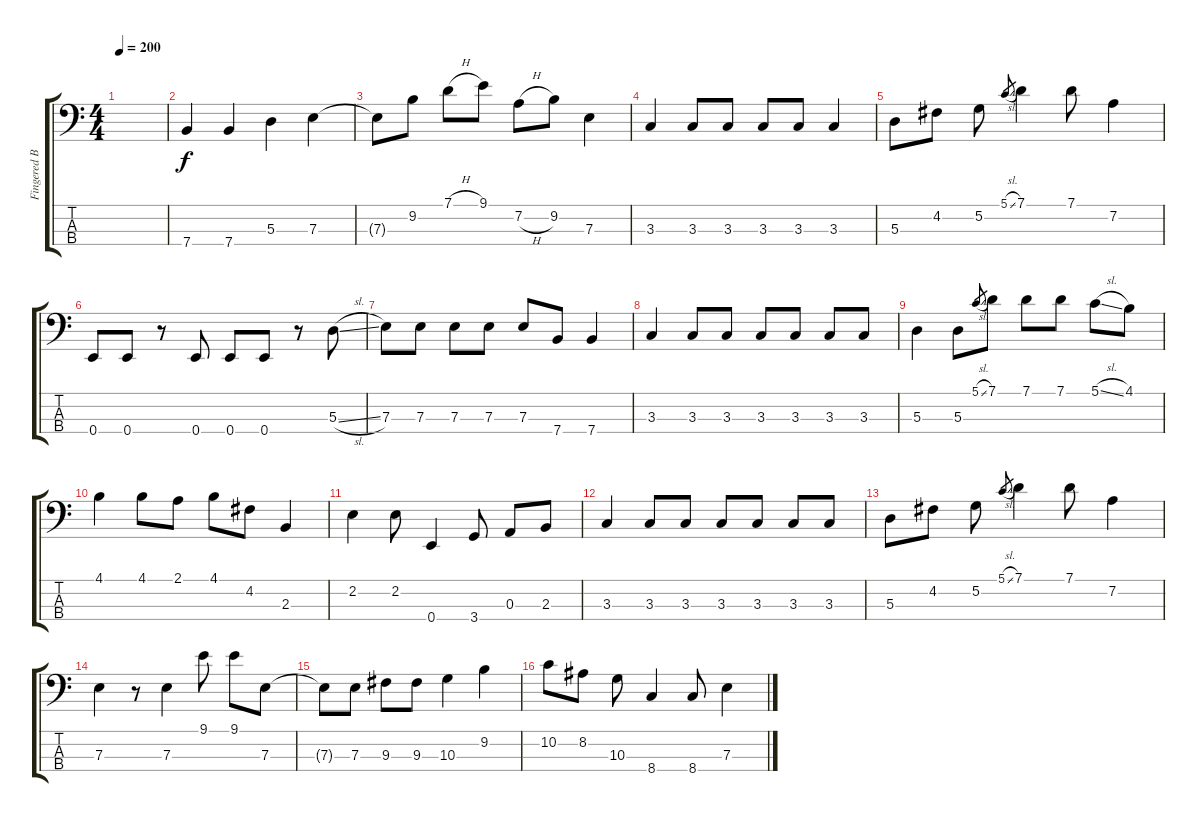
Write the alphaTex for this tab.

\track ("Fingered Bass" "Fingered B") {instrument electricbassfinger}
\staff {score tabs}
\tuning (G2 D2 A1 E1) {hide}
\ts (4 4)
\tempo 200
\clef f4
\ks c
|
7.4.4 7.4.4 5.3.4 7.3.4 |
7.3{t}.8 9.2.8 7.1{h}.8 9.1.8 7.2{h}.8 9.2.8 7.3.4 |
3.3.4 3.3.8 3.3.8 3.3.8 3.3.8 3.3.4 |
5.3.8 4.2.8 5.2.8 5.1{sl}.8{gr} 7.1.4 7.1.8 7.2.4 |
0.4.8 0.4.8 r.8 0.4.8 0.4.8 0.4.8 r.8 5.3{sl}.8 |
7.3.8 7.3.8 7.3.8 7.3.8 7.3.8 7.4.8 7.4.4 |
3.3.4 3.3.8 3.3.8 3.3.8 3.3.8 3.3.8 3.3.8 |
5.3.4 5.3.8 5.1{sl}.8{gr} 7.1.8 7.1.8 7.1.8 5.1{sl}.8 4.1.8 |
4.1.4 4.1.8 2.1.8 4.1.8 4.2.8 2.3.4 |
2.2.4 2.2.8 0.4.4 3.4.8 0.3.8 2.3.8 |
3.3.4 3.3.8 3.3.8 3.3.8 3.3.8 3.3.8 3.3.8 |
5.3.8 4.2.8 5.2.8 5.1{sl}.8{gr} 7.1.4 7.1.8 7.2.4 |
7.3.4 r.8 7.3.4 9.1.8 9.1.8 7.3.8 |
7.3{t}.8 7.3.8 9.3.8 9.3.8 10.3.4 9.2.4 |
10.2.8 8.2.8 10.3.8 8.4.4 8.4.8 7.3.4
